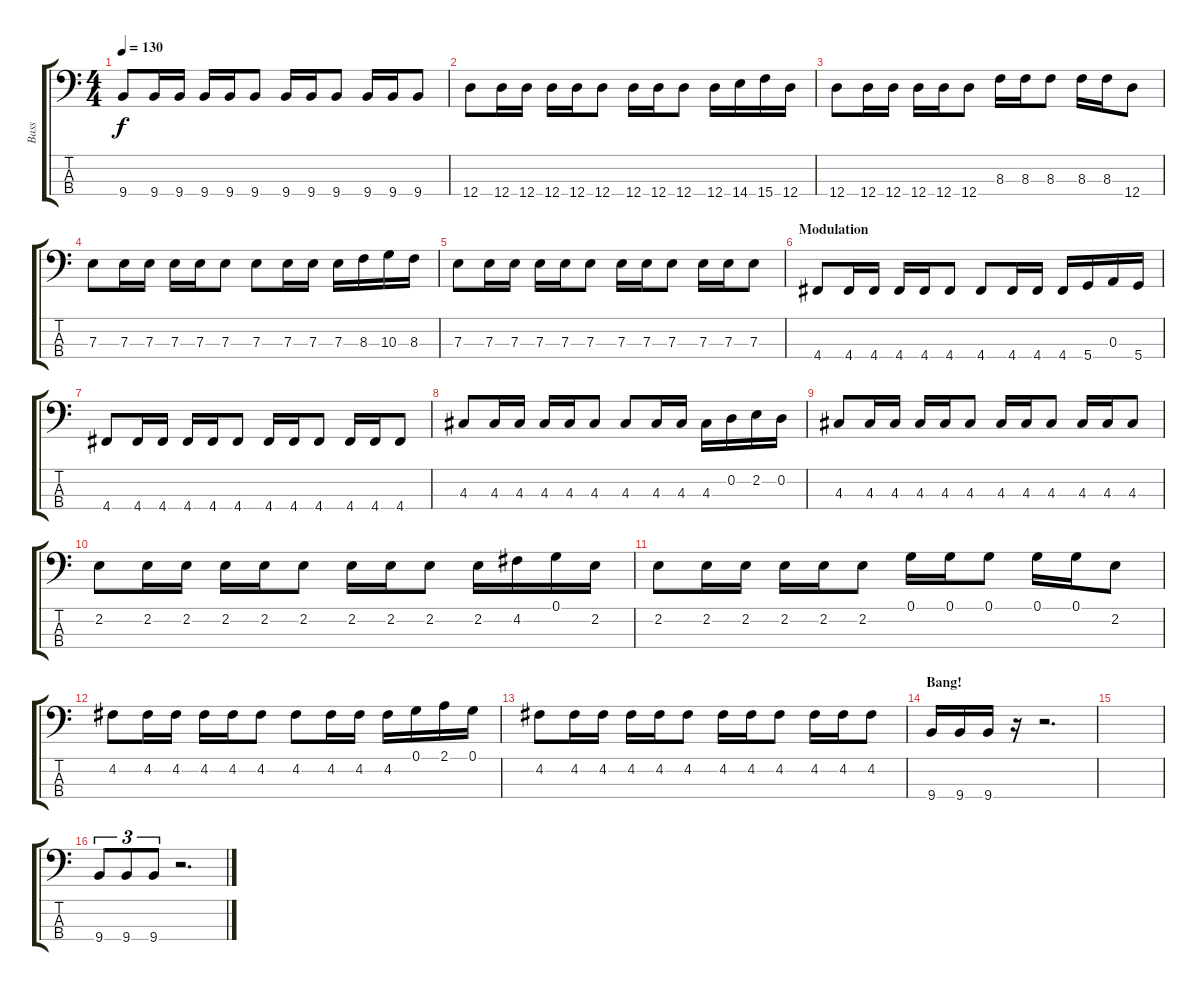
\track ("Bass" "Bass") {instrument electricbassfinger}
\staff {score tabs}
\tuning (G2 D2 A1 D1) {hide}
\ts (4 4)
\tempo 130
\clef f4
\ks c
9.4.8{dy f} 9.4.16 9.4.16 9.4.16 9.4.16 9.4.8 9.4.16 9.4.16 9.4.8 9.4.16 9.4.16 9.4.8 |
12.4.8 12.4.16 12.4.16 12.4.16 12.4.16 12.4.8 12.4.16 12.4.16 12.4.8 12.4.16 14.4.16 15.4.16 12.4.16 |
12.4.8 12.4.16 12.4.16 12.4.16 12.4.16 12.4.8 8.3.16 8.3.16 8.3.8 8.3.16 8.3.16 12.4.8 |
7.3.8 7.3.16 7.3.16 7.3.16 7.3.16 7.3.8 7.3.8 7.3.16 7.3.16 7.3.16 8.3.16 10.3.16 8.3.16 |
7.3.8 7.3.16 7.3.16 7.3.16 7.3.16 7.3.8 7.3.16 7.3.16 7.3.8 7.3.16 7.3.16 7.3.8 |
\section ("" "Modulation")
4.4.8 4.4.16 4.4.16 4.4.16 4.4.16 4.4.8 4.4.8 4.4.16 4.4.16 4.4.16 5.4.16 0.3.16 5.4.16 |
4.4.8 4.4.16 4.4.16 4.4.16 4.4.16 4.4.8 4.4.16 4.4.16 4.4.8 4.4.16 4.4.16 4.4.8 |
4.3.8 4.3.16 4.3.16 4.3.16 4.3.16 4.3.8 4.3.8 4.3.16 4.3.16 4.3.16 0.2.16 2.2.16 0.2.16 |
4.3.8 4.3.16 4.3.16 4.3.16 4.3.16 4.3.8 4.3.16 4.3.16 4.3.8 4.3.16 4.3.16 4.3.8 |
2.2.8 2.2.16 2.2.16 2.2.16 2.2.16 2.2.8 2.2.16 2.2.16 2.2.8 2.2.16 4.2.16 0.1.16 2.2.16 |
2.2.8 2.2.16 2.2.16 2.2.16 2.2.16 2.2.8 0.1.16 0.1.16 0.1.8 0.1.16 0.1.16 2.2.8 |
4.2.8 4.2.16 4.2.16 4.2.16 4.2.16 4.2.8 4.2.8 4.2.16 4.2.16 4.2.16 0.1.16 2.1.16 0.1.16 |
4.2.8 4.2.16 4.2.16 4.2.16 4.2.16 4.2.8 4.2.16 4.2.16 4.2.8 4.2.16 4.2.16 4.2.8 |
\section ("" "Bang!")
9.4.16 9.4.16 9.4.16 r.16 r.2{d} |
|
9.4.8{tu (3 2)} 9.4.8{tu (3 2)} 9.4.8{tu (3 2)} r.2{d}
